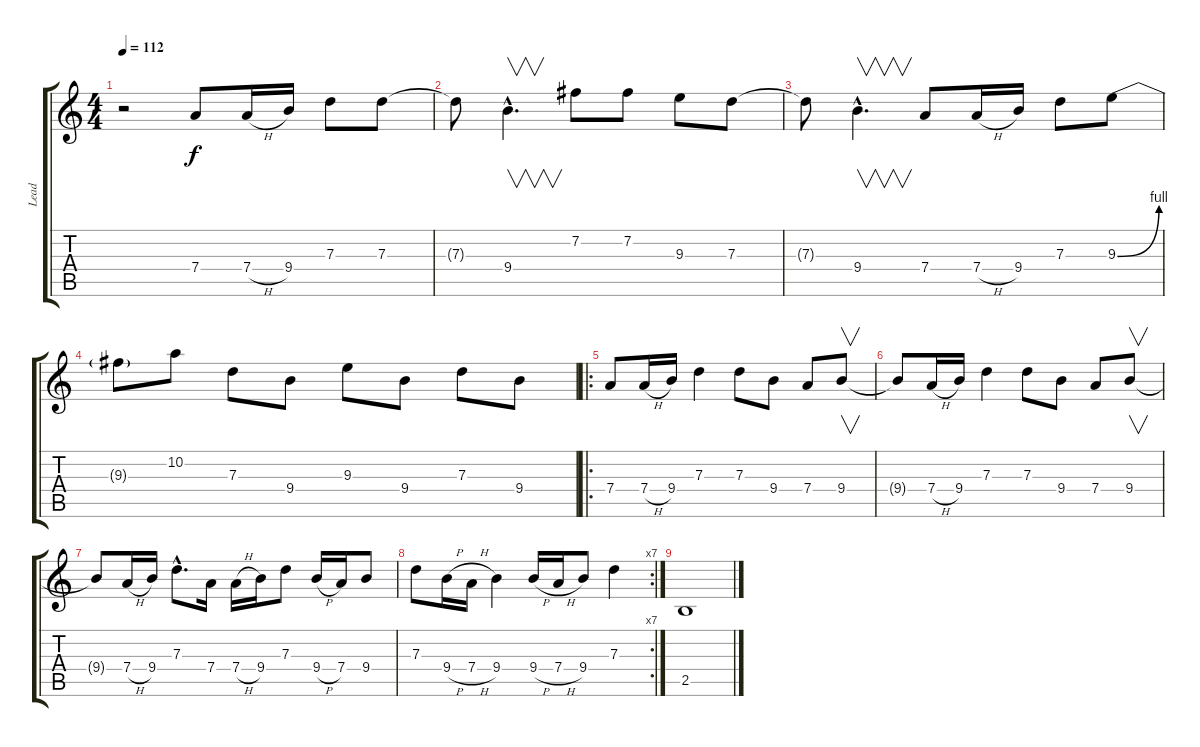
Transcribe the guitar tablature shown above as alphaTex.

\track ("Lead" "Lead") {instrument distortionguitar}
\staff {score tabs}
\tuning (E4 B3 G3 D3 A2 E2) {hide}
\ts (4 4)
\tempo 112
\clef g2
\ks c
r.2{dy f} 7.4.8 7.4{h}.16 9.4.16 7.3.8 7.3.8 |
7.3{t}.8 9.4{hac}.4{v d} 7.2.8 7.2.8 9.3.8 7.3.8 |
7.3{t}.8 9.4{hac}.4{v d} 7.4.8 7.4{h}.16 9.4.16 7.3.8 9.3{be (bend 0 0 60 4)}.8 |
9.3{t}.8 10.2.8 7.3.8 9.4.8 9.3.8 9.4.8 7.3.8 9.4.8 |
\ro
7.4.8 7.4{h}.16 9.4.16 7.3.4 7.3.8 9.4.8 7.4.8 9.4.8{v} |
9.4{t}.8 7.4{h}.16 9.4.16 7.3.4 7.3.8 9.4.8 7.4.8 9.4.8{v} |
9.4{t}.8 7.4{h}.16 9.4.16 7.3{hac}.8{d} 7.4.16 7.4{h}.16 9.4.16 7.3.8 9.4{h}.16 7.4.16 9.4.8 |
\rc 7
7.3.8 9.4{h}.16 7.4{h}.16 9.4.4 9.4{h}.16 7.4{h}.16 9.4.8 7.3.4 |
2.5.1
